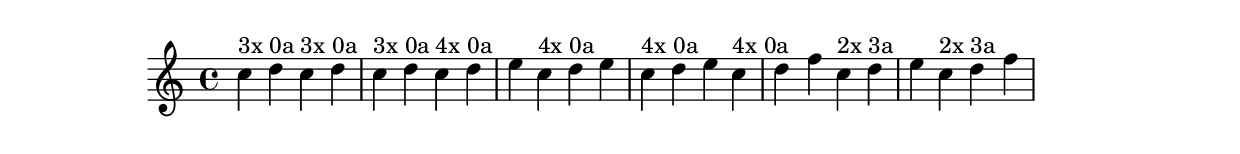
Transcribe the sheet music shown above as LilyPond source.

\version "1.7.18"

\header{
texidoc="
LilyPond has three modes for repeats: folded, unfolded and
semi-unfolded.  Unfolded repeats are fully written out. Semi unfolded
repeats have the body written and all alternatives sequentially.
Folded repeats have the body written and all alternatives
simultaneo.ly.  If the number of alternatives is larger than the
repeat count, the excess alternatives are ignored.  If the number of
alternatives is smaller, the first alternative is multiplied to get to
the number of repeats.

Unfolded behavior:
"
}

\score {

  \context Voice \notes\relative c'' {
\repeat unfold 3 { c^"3x 0a" d }
% less alts than body
\repeat unfold 4 { c^"4x 0a" d } \alternative { e f }
% more alts than body
\repeat unfold 2 { c^"2x 3a" d } \alternative { e f g } 
}}

%% new-chords-done %%
